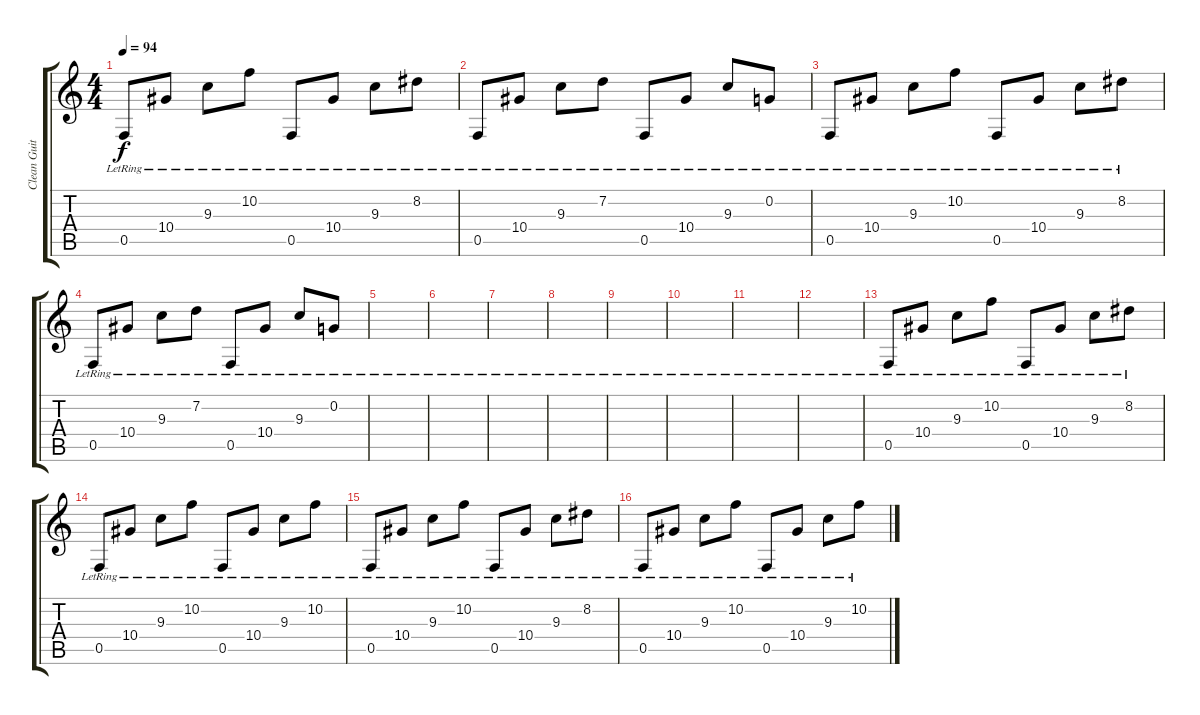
\track ("Clean Guitars" "Clean Guit") {instrument electricguitarjazz}
\staff {score tabs}
\tuning (C4 G3 Eb3 Bb2 F2 C2) {hide}
\ts (4 4)
\tempo 94
\clef g2
\ks c
0.5{lr}.8{dy f instrument electricguitarjazz} 10.4{lr}.8 9.3{lr}.8 10.2{lr}.8 0.5{lr}.8 10.4{lr}.8 9.3{lr}.8 8.2{lr}.8 |
0.5{lr}.8 10.4{lr}.8 9.3{lr}.8 7.2{lr}.8 0.5{lr}.8 10.4{lr}.8 9.3{lr}.8 0.2{lr}.8 |
0.5{lr}.8 10.4{lr}.8 9.3{lr}.8 10.2{lr}.8 0.5{lr}.8 10.4{lr}.8 9.3{lr}.8 8.2{lr}.8 |
0.5{lr}.8 10.4{lr}.8 9.3{lr}.8 7.2{lr}.8 0.5{lr}.8 10.4{lr}.8 9.3{lr}.8 0.2{lr}.8 |
|
|
|
|
|
|
|
|
0.5{lr}.8{volume 10 instrument electricguitarjazz} 10.4{lr}.8 9.3{lr}.8 10.2{lr}.8 0.5{lr}.8 10.4{lr}.8 9.3{lr}.8 8.2{lr}.8 |
0.5{lr}.8 10.4{lr}.8 9.3{lr}.8 10.2{lr}.8 0.5{lr}.8 10.4{lr}.8 9.3{lr}.8 10.2{lr}.8 |
0.5{lr}.8 10.4{lr}.8 9.3{lr}.8 10.2{lr}.8 0.5{lr}.8 10.4{lr}.8 9.3{lr}.8 8.2{lr}.8 |
0.5{lr}.8 10.4{lr}.8 9.3{lr}.8 10.2{lr}.8 0.5{lr}.8 10.4{lr}.8 9.3{lr}.8 10.2{lr}.8
